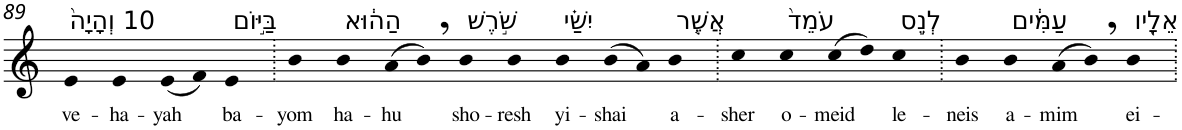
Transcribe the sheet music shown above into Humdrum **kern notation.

**kern	**text
*part1	*part1
*staff1	*staff1
*I"Piano	*
*I'Pno	*
!!LO:PB:g=z
*clefG2	*
*k[]	*
=89	=89
!LO:TX:a:t=10 וְהָיָה֙	!
!	!LO:LY:b
4e	ve-
!	!LO:LY:b
4e	-ha-
!	!LO:LY:b
(8e	-yah
8f)	.
!LO:TX:a:t=בַּיּ֣וֹם	!
!	!LO:LY:b
4e	ba-
=90.	=90.
!	!LO:LY:b
4b	-yom
!LO:TX:a:t=הַה֔וּא	!
!	!LO:LY:b
4b	ha-
!	!LO:LY:b
(8a	-hu
8b,)	.
!LO:TX:a:t=שֹׁ֣רֶשׁ	!
!	!LO:LY:b
4b	sho-
!	!LO:LY:b
4b	-resh
!LO:TX:a:t=יִשַׁ֗י	!
!	!LO:LY:b
4b	yi-
!	!LO:LY:b
(8b	-shai
8a)	.
!LO:TX:a:t=אֲשֶׁ֤ר	!
!	!LO:LY:b
4b	a-
=91.	=91.
!	!LO:LY:b
4cc	-sher
!LO:TX:a:t=עֹמֵד֙	!
!	!LO:LY:b
4cc	o-
!	!LO:LY:b
(8cc	-meid
8dd)	.
!LO:TX:a:t=לְנֵ֣ס	!
!	!LO:LY:b
4cc	le-
=92.	=92.
!	!LO:LY:b
4b	-neis
!LO:TX:a:t=עַמִּ֔ים	!
!	!LO:LY:b
4b	a-
!	!LO:LY:b
(8a	-mim
8b,)	.
!LO:TX:a:t=אֵלָ֖יו	!
!	!LO:LY:b
4b	ei-
=.	=.
*-	*-
